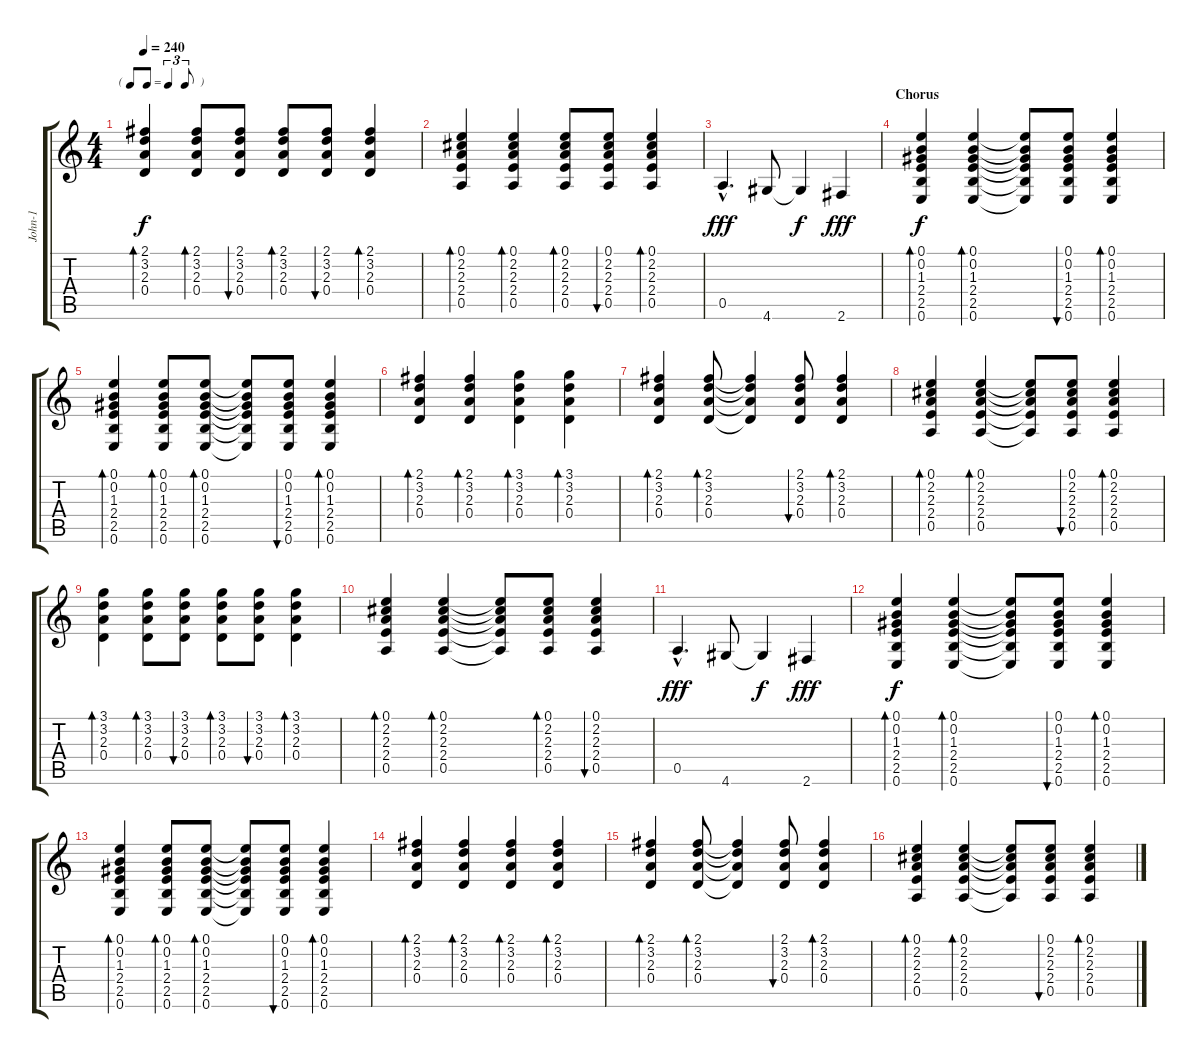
\track ("John-1" "John-1") {instrument acousticguitarsteel}
\staff {score tabs}
\tuning (E4 B3 G3 D3 A2 E2) {hide}
\ts (4 4)
\tf triplet8th
\tempo 240
\clef g2
\ks c
(2.1 3.2 2.3 0.4).4{bd 60 dy f} (2.1 3.2 2.3 0.4).8{bd 60} (2.1 3.2 2.3 0.4).8{bu 60} (2.1 3.2 2.3 0.4).8{bd 60} (2.1 3.2 2.3 0.4).8{bu 60} (2.1 3.2 2.3 0.4).4{bd 60} |
(0.1 2.2 2.3 2.4 0.5).4{bd 60} (0.1 2.2 2.3 2.4 0.5).4{bd 60} (0.1 2.2 2.3 2.4 0.5).8{bd 60} (0.1 2.2 2.3 2.4 0.5).8{bu 60} (0.1 2.2 2.3 2.4 0.5).4{bd 60} |
0.5{hac}.4{d dy fff volume 15} 4.6.8 4.6{t}.4{dy f} 2.6.4{dy fff} |
\section ("" "Chorus")
(0.1 0.2 1.3 2.4 2.5 0.6).4{bd 60 dy f volume 7} (0.1 0.2 1.3 2.4 2.5 0.6).4{bd 60} (0.1{t} 0.2{t} 1.3{t} 2.4{t} 2.5{t} 0.6{t}).8 (0.1 0.2 1.3 2.4 2.5 0.6).8{bu 60} (0.1 0.2 1.3 2.4 2.5 0.6).4{bd 60} |
(0.1 0.2 1.3 2.4 2.5 0.6).4{bd 60} (0.1 0.2 1.3 2.4 2.5 0.6).8{bd 60} (0.1 0.2 1.3 2.4 2.5 0.6).8{bd 240} (0.1{t} 0.2{t} 1.3{t} 2.4{t} 2.5{t} 0.6{t}).8 (0.1 0.2 1.3 2.4 2.5 0.6).8{bu 60} (0.1 0.2 1.3 2.4 2.5 0.6).4{bd 60} |
(2.1 3.2 2.3 0.4).4{bd 60} (2.1 3.2 2.3 0.4).4{bd 60} (3.1 3.2 2.3 0.4).4{bd 60} (3.1 3.2 2.3 0.4).4{bd 60} |
(2.1 3.2 2.3 0.4).4{bd 60} (2.1 3.2 2.3 0.4).8{bd 60} (2.1{t} 3.2{t} 2.3{t} 0.4{t}).4 (2.1 3.2 2.3 0.4).8{bu 240} (2.1 3.2 2.3 0.4).4{bd 60} |
(0.1 2.2 2.3 2.4 0.5).4{bd 60} (0.1 2.2 2.3 2.4 0.5).4{bd 60} (0.1{t} 2.2{t} 2.3{t} 2.4{t} 0.5{t}).8 (0.1 2.2 2.3 2.4 0.5).8{bu 60} (0.1 2.2 2.3 2.4 0.5).4{bd 60} |
(3.1 3.2 2.3 0.4).4{bd 60} (3.1 3.2 2.3 0.4).8{bd 60} (3.1 3.2 2.3 0.4).8{bu 60} (3.1 3.2 2.3 0.4).8{bd 60} (3.1 3.2 2.3 0.4).8{bu 60} (3.1 3.2 2.3 0.4).4{bd 60} |
(0.1 2.2 2.3 2.4 0.5).4{bd 60} (0.1 2.2 2.3 2.4 0.5).4{bd 60} (0.1{t} 2.2{t} 2.3{t} 2.4{t} 0.5{t}).8 (0.1 2.2 2.3 2.4 0.5).8{bd 240} (0.1 2.2 2.3 2.4 0.5).4{bu 240} |
0.5{hac}.4{d dy fff volume 15} 4.6.8 4.6{t}.4{dy f} 2.6.4{dy fff} |
(0.1 0.2 1.3 2.4 2.5 0.6).4{bd 60 dy f volume 7} (0.1 0.2 1.3 2.4 2.5 0.6).4{bd 60} (0.1{t} 0.2{t} 1.3{t} 2.4{t} 2.5{t} 0.6{t}).8 (0.1 0.2 1.3 2.4 2.5 0.6).8{bu 60} (0.1 0.2 1.3 2.4 2.5 0.6).4{bd 60} |
(0.1 0.2 1.3 2.4 2.5 0.6).4{bd 60} (0.1 0.2 1.3 2.4 2.5 0.6).8{bd 60} (0.1 0.2 1.3 2.4 2.5 0.6).8{bd 240} (0.1{t} 0.2{t} 1.3{t} 2.4{t} 2.5{t} 0.6{t}).8 (0.1 0.2 1.3 2.4 2.5 0.6).8{bu 60} (0.1 0.2 1.3 2.4 2.5 0.6).4{bd 60} |
(2.1 3.2 2.3 0.4).4{bd 60} (2.1 3.2 2.3 0.4).4{bd 60} (2.1 3.2 2.3 0.4).4{bd 60} (2.1 3.2 2.3 0.4).4{bd 60} |
(2.1 3.2 2.3 0.4).4{bd 60} (2.1 3.2 2.3 0.4).8{bd 60} (2.1{t} 3.2{t} 2.3{t} 0.4{t}).4 (2.1 3.2 2.3 0.4).8{bu 240} (2.1 3.2 2.3 0.4).4{bd 60} |
(0.1 2.2 2.3 2.4 0.5).4{bd 60} (0.1 2.2 2.3 2.4 0.5).4{bd 60} (0.1{t} 2.2{t} 2.3{t} 2.4{t} 0.5{t}).8 (0.1 2.2 2.3 2.4 0.5).8{bu 60} (0.1 2.2 2.3 2.4 0.5).4{bd 60}
